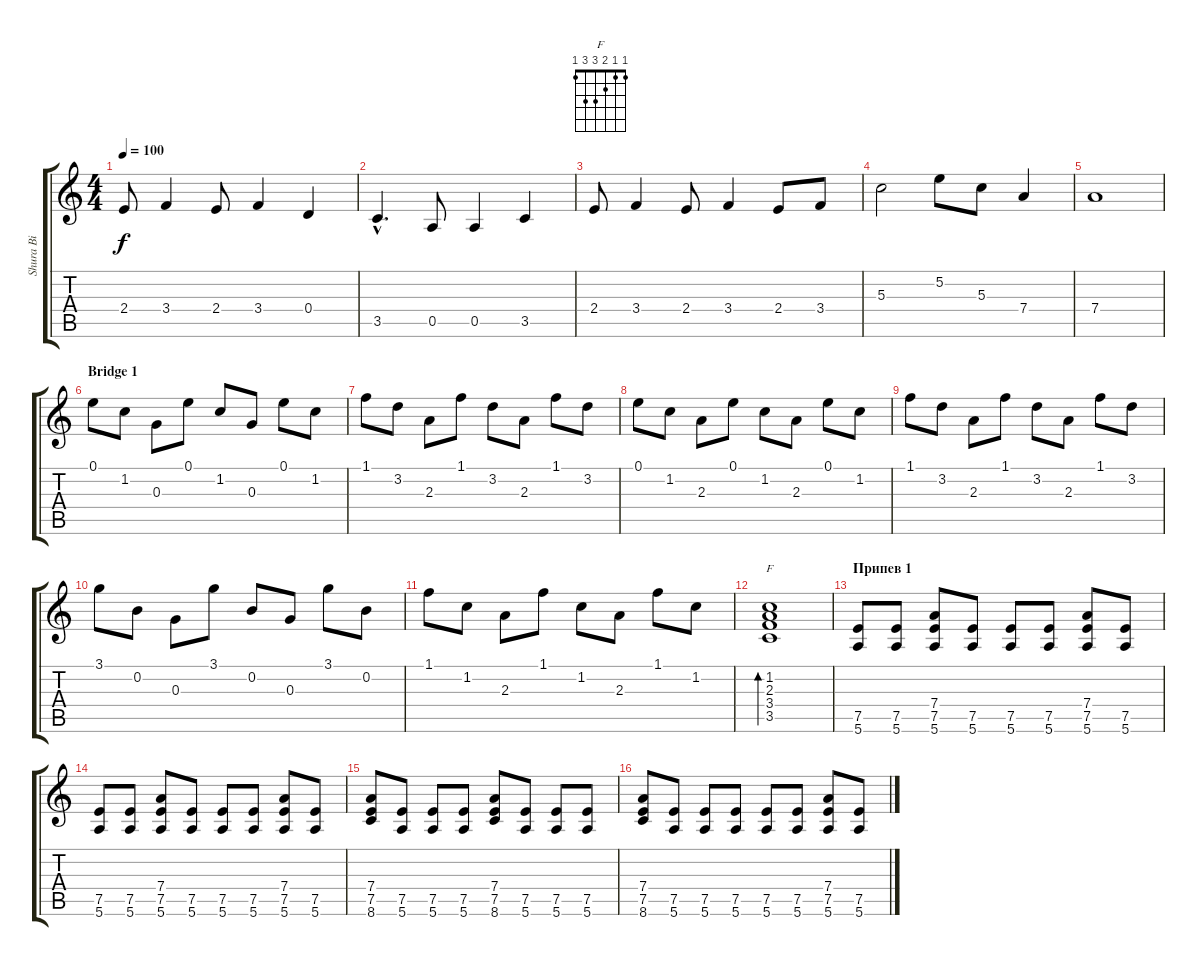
\track ("Shura Bi" "Shura Bi") {instrument electricguitarjazz}
\staff {score tabs}
\tuning (E4 B3 G3 D3 A2 E2) {hide}
\chord ("F" 1 1 2 3 3 1)
\ts (4 4)
\tempo 100
\clef g2
\ks c
2.4.8{dy f} 3.4.4 2.4.8 3.4.4 0.4.4 |
3.5{hac}.4{d} 0.5.8 0.5.4 3.5.4 |
2.4.8 3.4.4 2.4.8 3.4.4 2.4.8 3.4.8 |
5.3.2 5.2.8 5.3.8 7.4.4 |
7.4.1 |
\section ("" "Bridge 1")
0.1.8{volume 13} 1.2.8 0.3.8 0.1.8 1.2.8 0.3.8 0.1.8 1.2.8 |
1.1.8 3.2.8 2.3.8 1.1.8 3.2.8 2.3.8 1.1.8 3.2.8 |
0.1.8 1.2.8 2.3.8 0.1.8 1.2.8 2.3.8 0.1.8 1.2.8 |
1.1.8 3.2.8 2.3.8 1.1.8 3.2.8 2.3.8 1.1.8 3.2.8 |
3.1.8 0.2.8 0.3.8 3.1.8 0.2.8 0.3.8 3.1.8 0.2.8 |
1.1.8 1.2.8 2.3.8 1.1.8 1.2.8 2.3.8 1.1.8 1.2.8 |
(1.2 2.3 3.4 3.5).1{bd 120 ch "F" volume 10} |
\section ("" "Припев 1")
(7.5 5.6).8{volume 16 instrument distortionguitar} (7.5 5.6).8 (7.4 7.5 5.6).8 (7.5 5.6).8 (7.5 5.6).8 (7.5 5.6).8 (7.4 7.5 5.6).8 (7.5 5.6).8 |
(7.5 5.6).8 (7.5 5.6).8 (7.4 7.5 5.6).8 (7.5 5.6).8 (7.5 5.6).8 (7.5 5.6).8 (7.4 7.5 5.6).8 (7.5 5.6).8 |
(7.4 7.5 8.6).8 (7.5 5.6).8 (7.5 5.6).8 (7.5 5.6).8 (7.4 7.5 8.6).8 (7.5 5.6).8 (7.5 5.6).8 (7.5 5.6).8 |
(7.4 7.5 8.6).8 (7.5 5.6).8 (7.5 5.6).8 (7.5 5.6).8 (7.5 5.6).8 (7.5 5.6).8 (7.4 7.5 5.6).8 (7.5 5.6).8
